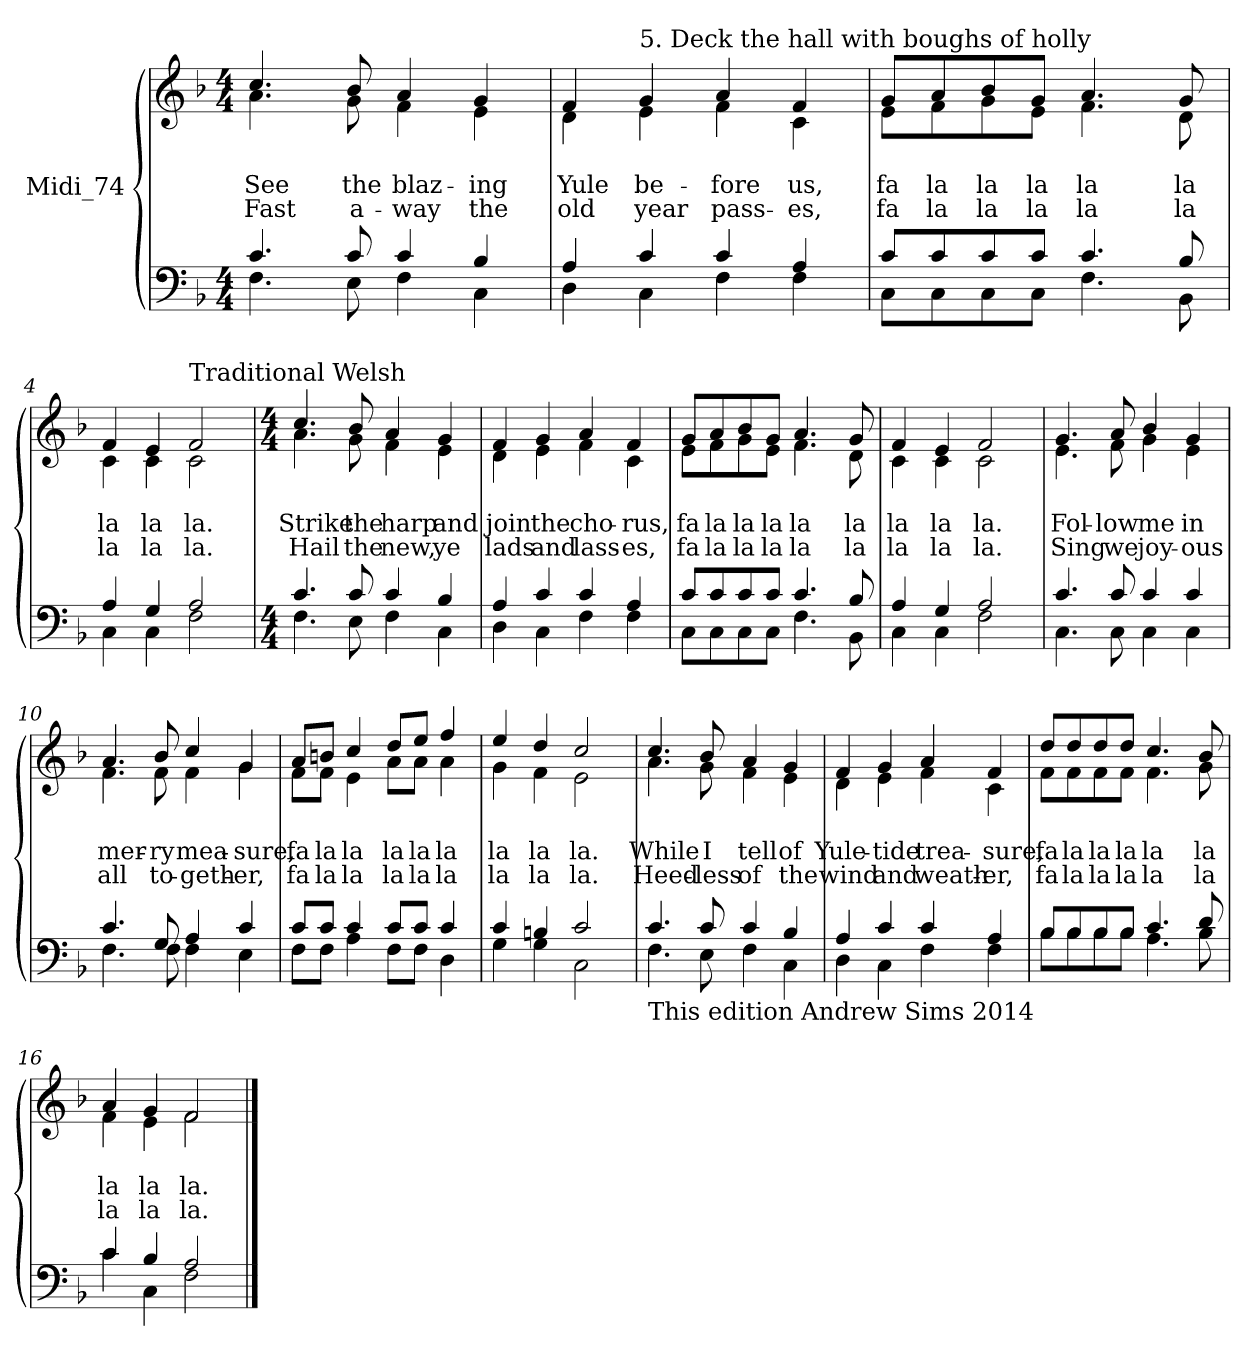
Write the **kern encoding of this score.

**kern	**kern	**text	**text	**text
*part2	*part1	*part1	*part1	*part1
*staff2	*staff1	*staff1	*staff1	*staff1
*I"Midi_74	*I"Midi_74	*	*	*
*clefF4	*clefG2	*	*	*
*k[b-]	*k[b-]	*	*	*
*F:	*F:	*	*	*
*M4/4	*M4/4	*	*	*
=1	=1	=1	=1	=1
*^	*	*	*	*
!	!	!LO:TX:a:t=Traditional English	!	!	!
!	!	!	!LO:LY:b	!	!LO:LY:b
*	*	*^	*	*	*
!	!	!	!	!	!LO:LY:b	!
4.c/	4.F\	4.cc/	4.a\	.	See	Fast
!	!	!	!	!LO:LY:b	!	!LO:LY:b
!	!	!	!	!	!LO:LY:b	!
8c/	8E\	8b-/	8g\	.	the	a-
!	!	!	!	!LO:LY:b	!	!LO:LY:b
!	!	!	!	!	!LO:LY:b	!
4c/	4F\	4a/	4f\	.	blaz-	way
!	!	!	!	!LO:LY:b	!	!LO:LY:b
!	!	!	!	!	!LO:LY:b	!
4B-/	4C\	4g/	4e\	.	-ing	the
=2	=2	=2	=2	=2	=2	=2
!	!	!	!	!LO:LY:b	!	!LO:LY:b
!	!	!	!	!	!LO:LY:b	!
4A/	4D\	4f/	4d\	.	Yule	old
!	!	!LO:TX:a:t=5. Deck the hall with boughs of holly	!	!	!	!
!	!	!	!	!LO:LY:b	!	!LO:LY:b
!	!	!	!	!	!LO:LY:b	!
4c/	4C\	4g/	4e\	.	be-	year
!	!	!	!	!LO:LY:b	!	!LO:LY:b
!	!	!	!	!	!LO:LY:b	!
4c/	4F\	4a/	4f\	.	-fore	-pass-
!	!	!	!	!LO:LY:b	!	!LO:LY:b
!	!	!	!	!	!LO:LY:b	!
4A/	4F\	4f/	4c\	.	us,	es,
=3	=3	=3	=3	=3	=3	=3
!	!	!	!	!LO:LY:b	!	!LO:LY:b
!	!	!	!	!	!LO:LY:b	!
8c/L	8C\L	8g/L	8e\L	.	fa	fa
!	!	!	!	!LO:LY:b	!	!LO:LY:b
!	!	!	!	!	!LO:LY:b	!
8c/	8C\	8a/	8f\	.	la	la
!	!	!	!	!LO:LY:b	!	!LO:LY:b
!	!	!	!	!	!LO:LY:b	!
8c/	8C\	8b-/	8g\	.	la	la
!	!	!	!	!LO:LY:b	!	!LO:LY:b
!	!	!	!	!	!LO:LY:b	!
8c/J	8C\J	8g/J	8e\J	.	la	la
!	!	!	!	!LO:LY:b	!	!LO:LY:b
!	!	!	!	!	!LO:LY:b	!
4.c/	4.F\	4.a/	4.f\	.	la	la
!	!	!	!	!LO:LY:b	!	!LO:LY:b
!	!	!	!	!	!LO:LY:b	!
8B-/	8BB-\	8g/	8d\	.	la	la
=4	=4	=4	=4	=4	=4	=4
!	!	!	!	!LO:LY:b	!	!LO:LY:b
!	!	!	!	!	!LO:LY:b	!
4A/	4C\	4f/	4c\	.	la	la
!	!	!	!	!LO:LY:b	!	!LO:LY:b
!	!	!	!	!	!LO:LY:b	!
4G/	4C\	4e/	4c\	.	la	la
!	!	!LO:TX:a:t=Traditional Welsh	!	!	!	!
!	!	!	!	!LO:LY:b	!	!LO:LY:b
!	!	!	!	!	!LO:LY:b	!
2A/	2F\	2f/	2c\	.	la.	la.
!!LO:LB:g=z	!!
=5	=5	=5	=5	=5	=5	=5
*M4/4	*	*M4/4	*	*	*	*
!	!	!	!	!LO:LY:b	!	!LO:LY:b
!	!	!	!	!	!LO:LY:b	!
4.c/	4.F\	4.cc/	4.a\	.	Strike	Hail
!	!	!	!	!LO:LY:b	!	!LO:LY:b
!	!	!	!	!	!LO:LY:b	!
8c/	8E\	8b-/	8g\	.	the	the
!	!	!	!	!LO:LY:b	!	!LO:LY:b
!	!	!	!	!	!LO:LY:b	!
4c/	4F\	4a/	4f\	.	harp	-new,
!	!	!	!	!LO:LY:b	!	!LO:LY:b
!	!	!	!	!	!LO:LY:b	!
4B-/	4C\	4g/	4e\	.	and	ye
=6	=6	=6	=6	=6	=6	=6
!	!	!	!	!LO:LY:b	!	!LO:LY:b
!	!	!	!	!	!LO:LY:b	!
4A/	4D\	4f/	4d\	.	join	lads
!	!	!	!	!LO:LY:b	!	!LO:LY:b
!	!	!	!	!	!LO:LY:b	!
4c/	4C\	4g/	4e\	.	the	and
!	!	!	!	!LO:LY:b	!	!LO:LY:b
!	!	!	!	!	!LO:LY:b	!
4c/	4F\	4a/	4f\	.	cho-	-lass-
!	!	!	!	!LO:LY:b	!	!LO:LY:b
!	!	!	!	!	!LO:LY:b	!
4A/	4F\	4f/	4c\	.	-rus,	es,
=7	=7	=7	=7	=7	=7	=7
!	!	!	!	!LO:LY:b	!	!LO:LY:b
!	!	!	!	!	!LO:LY:b	!
8c/L	8C\L	8g/L	8e\L	.	fa	fa
!	!	!	!	!LO:LY:b	!	!LO:LY:b
!	!	!	!	!	!LO:LY:b	!
8c/	8C\	8a/	8f\	.	la	la
!	!	!	!	!LO:LY:b	!	!LO:LY:b
!	!	!	!	!	!LO:LY:b	!
8c/	8C\	8b-/	8g\	.	la	la
!	!	!	!	!LO:LY:b	!	!LO:LY:b
!	!	!	!	!	!LO:LY:b	!
8c/J	8C\J	8g/J	8e\J	.	la	la
!	!	!	!	!LO:LY:b	!	!LO:LY:b
!	!	!	!	!	!LO:LY:b	!
4.c/	4.F\	4.a/	4.f\	.	la	la
!	!	!	!	!LO:LY:b	!	!LO:LY:b
!	!	!	!	!	!LO:LY:b	!
8B-/	8BB-\	8g/	8d\	.	la	la
=8	=8	=8	=8	=8	=8	=8
!	!	!	!	!LO:LY:b	!	!LO:LY:b
!	!	!	!	!	!LO:LY:b	!
4A/	4C\	4f/	4c\	.	la	la
!	!	!	!	!LO:LY:b	!	!LO:LY:b
!	!	!	!	!	!LO:LY:b	!
4G/	4C\	4e/	4c\	.	la	la
!	!	!	!	!LO:LY:b	!	!LO:LY:b
!	!	!	!	!	!LO:LY:b	!
2A/	2F\	2f/	2c\	.	la.	la.
!!LO:LB:g=z	!!
=9	=9	=9	=9	=9	=9	=9
!	!	!	!	!LO:LY:b	!	!LO:LY:b
!	!	!	!	!	!LO:LY:b	!
4.c/	4.C\	4.g/	4.e\	.	Fol-	Sing
!	!	!	!	!LO:LY:b	!	!LO:LY:b
!	!	!	!	!	!LO:LY:b	!
8c/	8C\	8a/	8f\	.	-low	we
!	!	!	!	!LO:LY:b	!	!LO:LY:b
!	!	!	!	!	!LO:LY:b	!
4c/	4C\	4b-/	4g\	.	me	joy-
!	!	!	!	!LO:LY:b	!	!LO:LY:b
!	!	!	!	!	!LO:LY:b	!
4c/	4C\	4g/	4e\	.	in	ous
=10	=10	=10	=10	=10	=10	=10
!	!	!	!	!LO:LY:b	!	!LO:LY:b
!	!	!	!	!	!LO:LY:b	!
4.c/	4.F\	4.a/	4.f\	.	mer-	all
!	!	!	!	!LO:LY:b	!	!LO:LY:b
!	!	!	!	!	!LO:LY:b	!
8G/	8F\	8b-/	8f\	.	-ry	-to-
!	!	!	!	!LO:LY:b	!	!LO:LY:b
!	!	!	!	!	!LO:LY:b	!
4A/	4F\	4cc/	4f\	.	mea-	-geth-
!	!	!	!	!LO:LY:b	!	!LO:LY:b
!	!	!	!	!	!LO:LY:b	!
4c/	4E\	4g/	4g\	.	-sure,	er,
=11	=11	=11	=11	=11	=11	=11
!	!	!	!	!LO:LY:b	!	!LO:LY:b
!	!	!	!	!	!LO:LY:b	!
8c/L	8F\L	8a/L	8f\L	.	fa	fa
!	!	!	!	!LO:LY:b	!	!LO:LY:b
!	!	!	!	!	!LO:LY:b	!
8c/J	8F\J	8bn/J	8f\J	.	la	la
!	!	!	!	!LO:LY:b	!	!LO:LY:b
!	!	!	!	!	!LO:LY:b	!
4c/	4A\	4cc/	4e\	.	la	la
!	!	!	!	!LO:LY:b	!	!LO:LY:b
!	!	!	!	!	!LO:LY:b	!
8c/L	8F\L	8dd/L	8a\L	.	la	la
!	!	!	!	!LO:LY:b	!	!LO:LY:b
!	!	!	!	!	!LO:LY:b	!
8c/J	8F\J	8ee/J	8a\J	.	la	la
!	!	!	!	!LO:LY:b	!	!LO:LY:b
!	!	!	!	!	!LO:LY:b	!
4c/	4D\	4ff/	4a\	.	la	la
=12	=12	=12	=12	=12	=12	=12
!	!	!	!	!LO:LY:b	!	!LO:LY:b
!	!	!	!	!	!LO:LY:b	!
4c/	4G\	4ee/	4g\	.	la	la
!	!	!	!	!LO:LY:b	!	!LO:LY:b
!	!	!	!	!	!LO:LY:b	!
4Bn/	4G\	4dd/	4f\	.	la	la
!	!	!	!	!LO:LY:b	!	!LO:LY:b
!	!	!	!	!	!LO:LY:b	!
2c/	2C\	2cc/	2e\	.	la.	la.
!!LO:LB:g=z	!!
=13	=13	=13	=13	=13	=13	=13
!LO:TX:b:t=This edition  Andrew Sims 2014	!	!	!	!	!	!
!	!	!	!	!LO:LY:b	!	!LO:LY:b
!	!	!	!	!	!LO:LY:b	!
4.c/	4.F\	4.cc/	4.a\	.	While	Heed-
!	!	!	!	!LO:LY:b	!	!LO:LY:b
!	!	!	!	!	!LO:LY:b	!
8c/	8E\	8b-/	8g\	.	I	less
!	!	!	!	!LO:LY:b	!	!LO:LY:b
!	!	!	!	!	!LO:LY:b	!
4c/	4F\	4a/	4f\	.	tell	-of
!	!	!	!	!LO:LY:b	!	!LO:LY:b
!	!	!	!	!	!LO:LY:b	!
4B-/	4C\	4g/	4e\	.	of	the
=14	=14	=14	=14	=14	=14	=14
!	!	!	!	!LO:LY:b	!	!LO:LY:b
!	!	!	!	!	!LO:LY:b	!
4A/	4D\	4f/	4d\	.	Yule-	-wind
!	!	!	!	!LO:LY:b	!	!LO:LY:b
!	!	!	!	!	!LO:LY:b	!
4c/	4C\	4g/	4e\	.	-tide	and
!	!	!	!	!LO:LY:b	!	!LO:LY:b
!	!	!	!	!	!LO:LY:b	!
4c/	4F\	4a/	4f\	.	trea-	-weath-
!	!	!	!	!LO:LY:b	!	!LO:LY:b
!	!	!	!	!	!LO:LY:b	!
4A/	4F\	4f/	4c\	.	-sure,	er,
=15	=15	=15	=15	=15	=15	=15
!	!	!	!	!LO:LY:b	!	!LO:LY:b
!	!	!	!	!	!LO:LY:b	!
8B-/L	8B-\L	8dd/L	8f\L	.	fa	fa
!	!	!	!	!LO:LY:b	!	!LO:LY:b
!	!	!	!	!	!LO:LY:b	!
8B-/	8B-\	8dd/	8f\	.	la	la
!	!	!	!	!LO:LY:b	!	!LO:LY:b
!	!	!	!	!	!LO:LY:b	!
8B-/	8B-\	8dd/	8f\	.	la	la
!	!	!	!	!LO:LY:b	!	!LO:LY:b
!	!	!	!	!	!LO:LY:b	!
8B-/J	8B-\J	8dd/J	8f\J	.	la	la
!	!	!	!	!LO:LY:b	!	!LO:LY:b
!	!	!	!	!	!LO:LY:b	!
4.c/	4.A\	4.cc/	4.f\	.	la	la
!	!	!	!	!LO:LY:b	!	!LO:LY:b
!	!	!	!	!	!LO:LY:b	!
8d/	8B-\	8b-/	8g\	.	la	la
=16	=16	=16	=16	=16	=16	=16
!	!	!	!	!LO:LY:b	!	!LO:LY:b
!	!	!	!	!	!LO:LY:b	!
4c/	4c\	4a/	4f\	.	la	la
!	!	!	!	!LO:LY:b	!	!LO:LY:b
!	!	!	!	!	!LO:LY:b	!
4B-/	4C\	4g/	4e\	.	la	la
!	!	!	!	!LO:LY:b	!	!LO:LY:b
!	!	!	!	!	!LO:LY:b	!
2A/	2F\	2f/	2f\	.	la.	la.
*v	*v	*	*	*	*	*
*	*v	*v	*	*	*
==	==	==	==	==
*-	*-	*-	*-	*-
